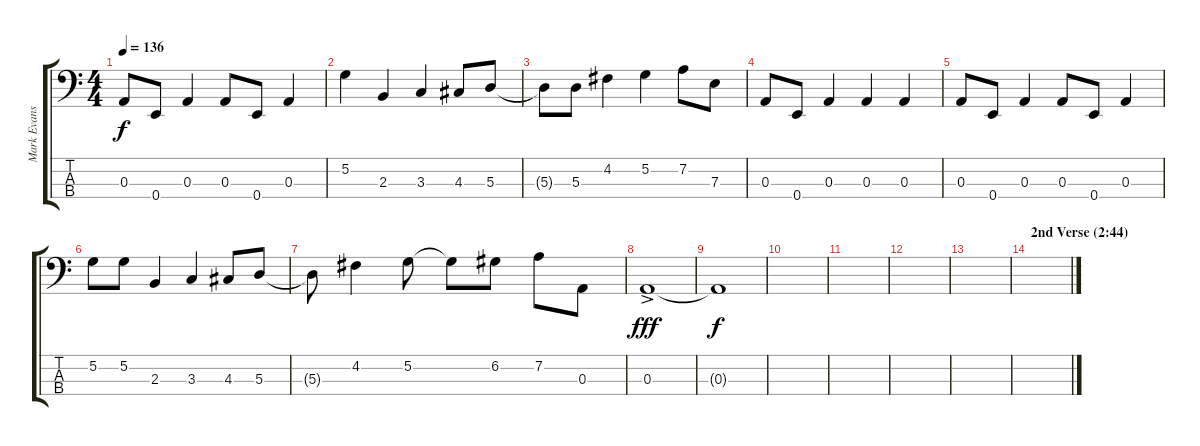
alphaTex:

\track ("Mark Evans" "Mark Evans") {instrument electricbassfinger}
\staff {score tabs}
\tuning (G2 D2 A1 E1) {hide}
\ts (4 4)
\tempo 136
\clef f4
\ks c
0.3.8{dy f} 0.4.8 0.3.4 0.3.8 0.4.8 0.3.4 |
5.2.4 2.3.4 3.3.4 4.3.8 5.3.8 |
5.3{t}.8 5.3.8 4.2.4 5.2.4 7.2.8 7.3.8 |
0.3.8 0.4.8 0.3.4 0.3.4 0.3.4 |
0.3.8 0.4.8 0.3.4 0.3.8 0.4.8 0.3.4 |
5.2.8 5.2.8 2.3.4 3.3.4 4.3.8 5.3.8 |
5.3{t}.8 4.2.4 5.2.8 5.2{t}.8 6.2.8 7.2.8 0.3.8 |
0.3{ac}.1{dy fff} |
0.3{t}.1{dy f} |
|
|
|
|
\section ("" "2nd Verse (2:44)")
